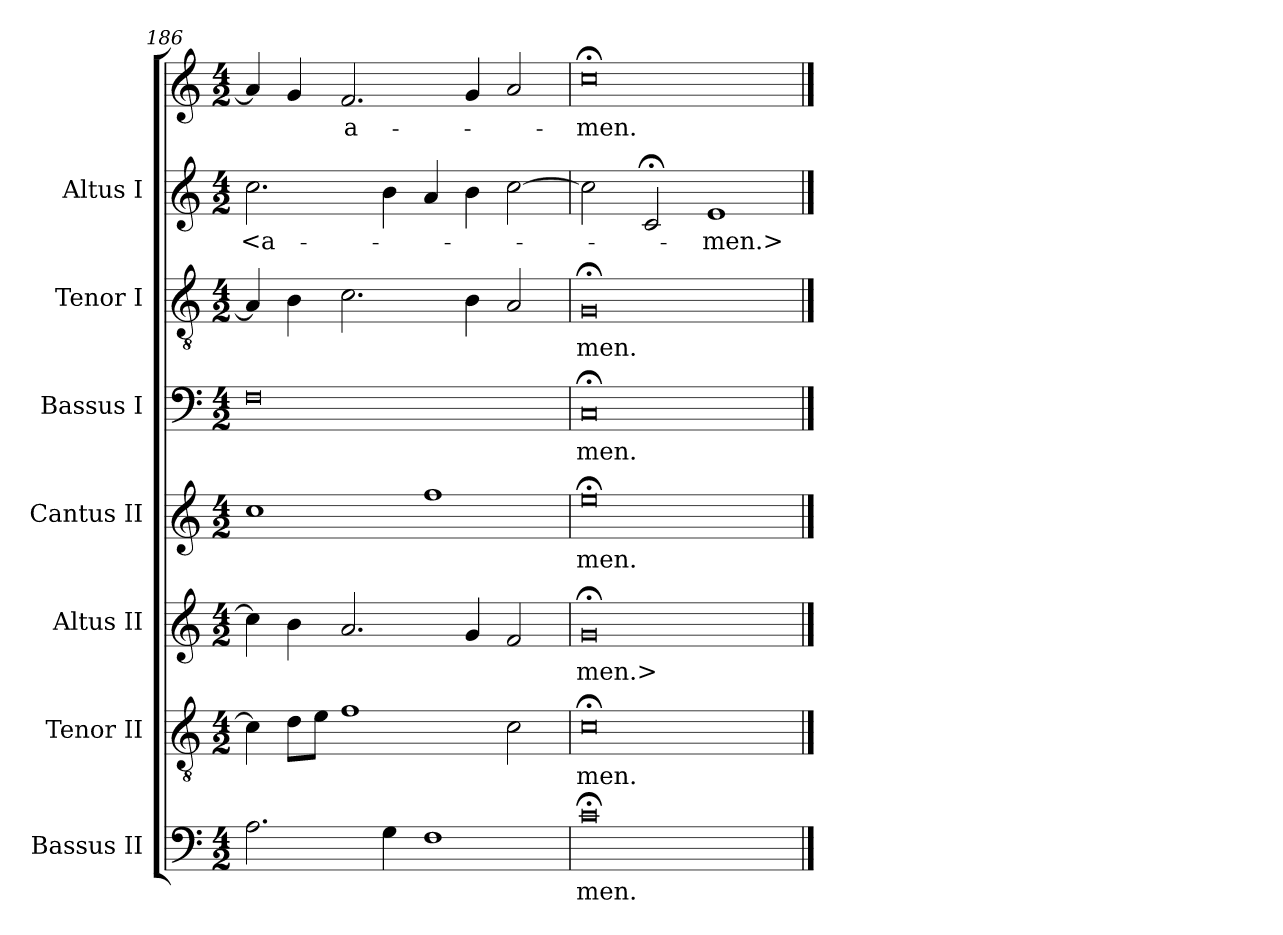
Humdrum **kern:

**kern	**text	**kern	**text	**kern	**text	**kern	**text	**kern	**text	**kern	**text	**kern	**text	**kern	**text
*part8	*part8	*part7	*part7	*part6	*part6	*part5	*part5	*part4	*part4	*part3	*part3	*part2	*part2	*part1	*part1
*staff8	*staff8	*staff7	*staff7	*staff6	*staff6	*staff5	*staff5	*staff4	*staff4	*staff3	*staff3	*staff2	*staff2	*staff1	*staff1
*I"Bassus II	*	*I"Tenor II	*	*I"Altus II	*	*I"Cantus II	*	*I"Bassus I	*	*I"Tenor I	*	*I"Altus I	*	*	*
*I'B.II	*	*I'T.II	*	*I'A.II	*	*I'C.II	*	*I'B.I	*	*I'T.I	*	*I'A.I	*	*	*
*clefF4	*	*clefGv2	*	*clefG2	*	*clefG2	*	*clefF4	*	*clefGv2	*	*clefG2	*	*clefG2	*
*	*	*ITrd7c12	*	*	*	*	*	*	*	*ITrd7c12	*	*	*	*	*
*k[]	*	*k[]	*	*k[]	*	*k[]	*	*k[]	*	*k[]	*	*k[]	*	*k[]	*
*C:	*	*C:	*	*C:	*	*C:	*	*C:	*	*C:	*	*C:	*	*C:	*
*M4/2	*	*M4/2	*	*M4/2	*	*M4/2	*	*M4/2	*	*M4/2	*	*M4/2	*	*M4/2	*
=186	=186	=186	=186	=186	=186	=186	=186	=186	=186	=186	=186	=186	=186	=186	=186
2.A\	.	4C\]	.	4cc\]	.	1cc\	.	0F\	.	4AA/]	.	2.cc\	<a-	4a/]	.
.	.	8D\L	.	4b\	.	.	.	.	.	4BB\	.	.	.	4g/	.
.	.	8E\J	.	.	.	.	.	.	.	.	.	.	.	.	.
.	.	1F\	.	2.a/	.	.	.	.	.	2.C\	.	.	.	2.f/	a-
4G\	.	.	.	.	.	.	.	.	.	.	.	4b\	.	.	.
1F\	.	.	.	.	.	1ff\	.	.	.	.	.	4a/	.	.	.
.	.	.	.	4g/	.	.	.	.	.	4BB\	.	4b\	.	4g/	.
.	.	2C\	.	2f/	.	.	.	.	.	2AA/	.	[2cc\	.	2a/	.
=187	=187	=187	=187	=187	=187	=187	=187	=187	=187	=187	=187	=187	=187	=187	=187
0c;<\	-men.	0C;<\	-men.	0g;</	-men.>	0ee;<\	-men.	0C;</	-men.	0GG;</	-men.	2cc\]	.	0cc;<\	-men.
.	.	.	.	.	.	.	.	.	.	.	.	2c;</	.	.	.
.	.	.	.	.	.	.	.	.	.	.	.	1e/	-men.>	.	.
==	==	==	==	==	==	==	==	==	==	==	==	==	==	==	==
*-	*-	*-	*-	*-	*-	*-	*-	*-	*-	*-	*-	*-	*-	*-	*-
